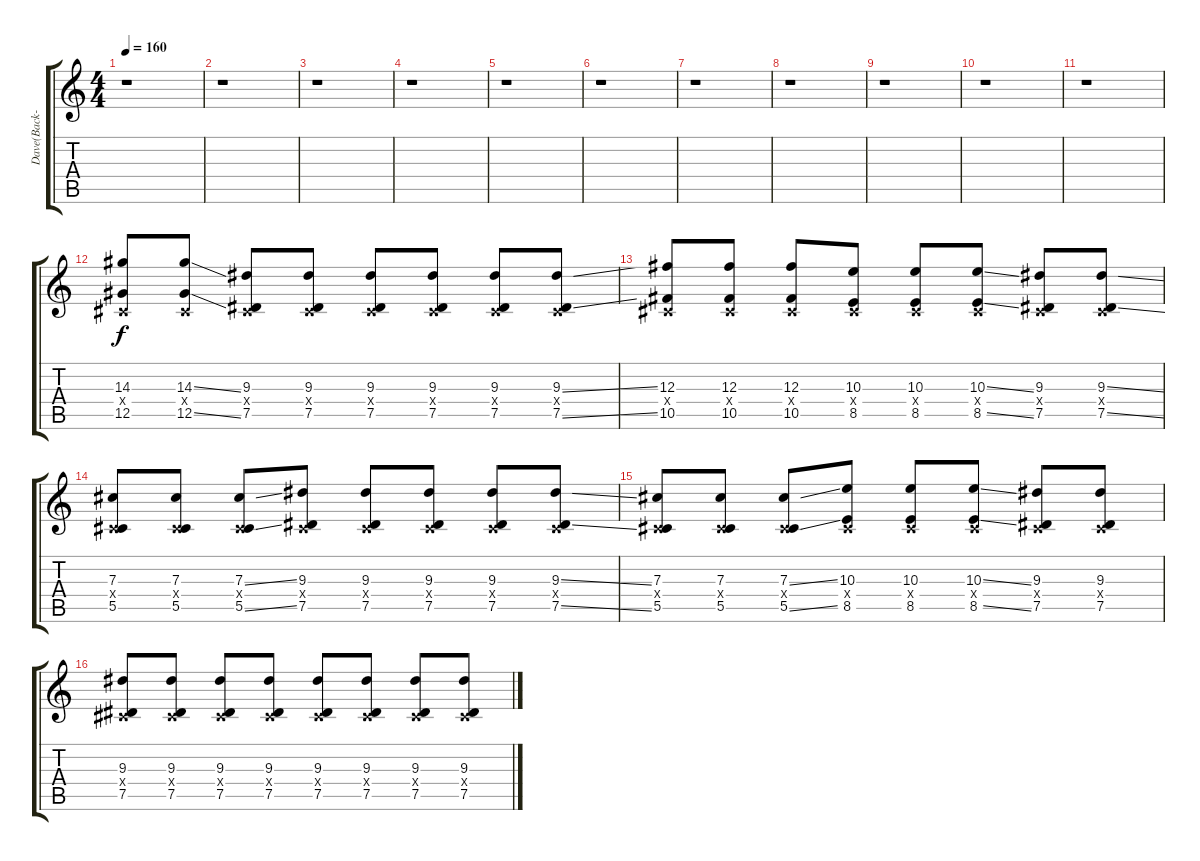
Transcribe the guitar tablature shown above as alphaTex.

\track ("Dave(Back-Up)" "Dave(Back-") {instrument distortionguitar}
\staff {score tabs}
\tuning (Eb4 Bb3 Gb3 Db3 Ab2 Eb2) {hide}
\ts (4 4)
\tempo 160
\clef g2
\ks c
r.1{dy f} |
r.1 |
r.1 |
r.1 |
r.1 |
r.1 |
r.1 |
r.1 |
r.1 |
r.1 |
r.1 |
(14.3 0.4{x} 12.5).8 (14.3{ss} 0.4{x} 12.5{ss}).8 (9.3 0.4{x} 7.5).8 (9.3 0.4{x} 7.5).8 (9.3 0.4{x} 7.5).8 (9.3 0.4{x} 7.5).8 (9.3 0.4{x} 7.5).8 (9.3{ss} 0.4{x} 7.5{ss}).8 |
(12.3 0.4{x} 10.5).8 (12.3 0.4{x} 10.5).8 (12.3 0.4{x} 10.5).8 (10.3 0.4{x} 8.5).8 (10.3 0.4{x} 8.5).8 (10.3{ss} 0.4{x} 8.5{ss}).8 (9.3 0.4{x} 7.5).8 (9.3{ss} 0.4{x} 7.5{ss}).8 |
(7.3 0.4{x} 5.5).8 (7.3 0.4{x} 5.5).8 (7.3{ss} 0.4{x} 5.5{ss}).8 (9.3 0.4{x} 7.5).8 (9.3 0.4{x} 7.5).8 (9.3 0.4{x} 7.5).8 (9.3 0.4{x} 7.5).8 (9.3{ss} 0.4{x} 7.5{ss}).8 |
(7.3 0.4{x} 5.5).8 (7.3 0.4{x} 5.5).8 (7.3{ss} 0.4{x} 5.5{ss}).8 (10.3 0.4{x} 8.5).8 (10.3 0.4{x} 8.5).8 (10.3{ss} 0.4{x} 8.5{ss}).8 (9.3 0.4{x} 7.5).8 (9.3 0.4{x} 7.5).8 |
(9.3 0.4{x} 7.5).8 (9.3 0.4{x} 7.5).8 (9.3 0.4{x} 7.5).8 (9.3 0.4{x} 7.5).8 (9.3 0.4{x} 7.5).8 (9.3 0.4{x} 7.5).8 (9.3 0.4{x} 7.5).8 (9.3{ss} 0.4{x} 7.5{ss}).8
